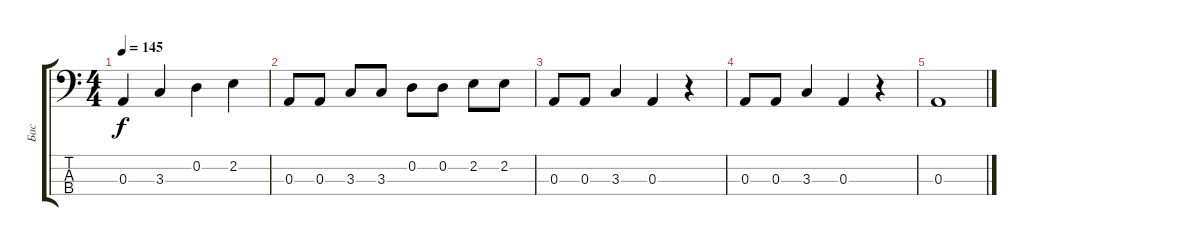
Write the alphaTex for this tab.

\track ("Бас" "Бас") {instrument electricbassfinger}
\staff {score tabs}
\tuning (G2 D2 A1 E1) {hide}
\ts (4 4)
\tempo 145
\clef f4
\ks c
0.3.4{dy f} 3.3.4 0.2.4 2.2.4 |
0.3.8 0.3.8 3.3.8 3.3.8 0.2.8 0.2.8 2.2.8 2.2.8 |
0.3.8 0.3.8 3.3.4 0.3.4 r.4 |
0.3.8 0.3.8 3.3.4 0.3.4 r.4 |
0.3.1
